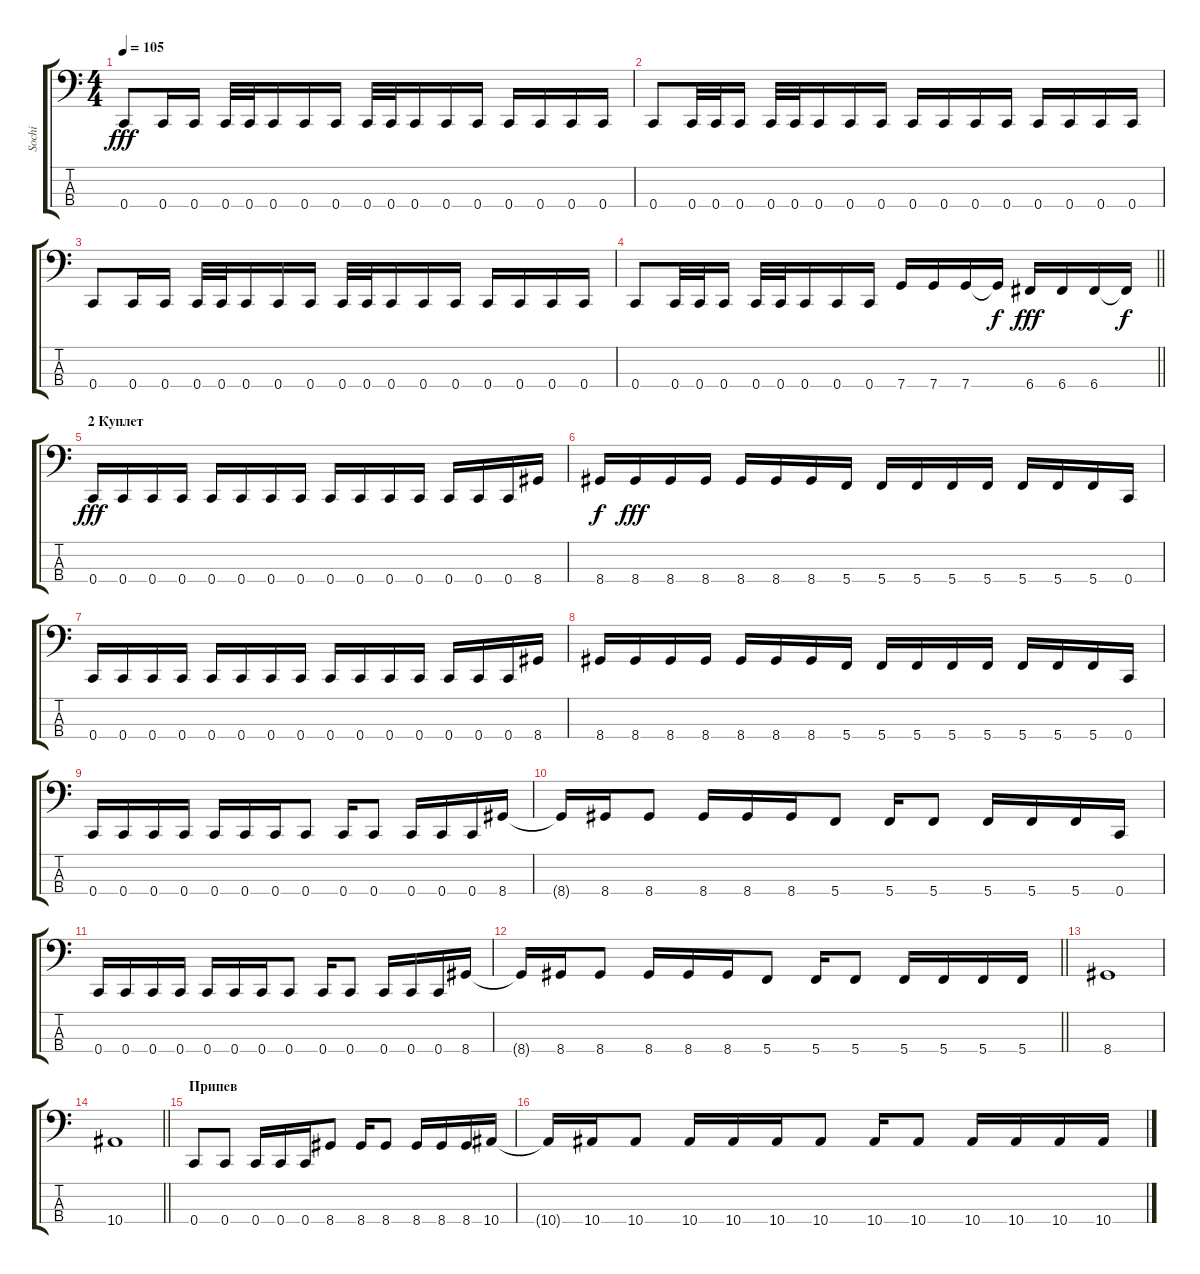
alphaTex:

\track ("Sochi" "Sochi") {instrument electricbasspick}
\staff {score tabs}
\tuning (F2 C2 G1 C1) {hide}
\ts (4 4)
\tempo 105
\clef f4
\ks c
0.4.8{dy fff} 0.4.16 0.4.16 0.4.32 0.4.32 0.4.16 0.4.16 0.4.16 0.4.32 0.4.32 0.4.16 0.4.16 0.4.16 0.4.16 0.4.16 0.4.16 0.4.16 |
0.4.8 0.4.32 0.4.32 0.4.16 0.4.32 0.4.32 0.4.16 0.4.16 0.4.16 0.4.16 0.4.16 0.4.16 0.4.16 0.4.16 0.4.16 0.4.16 0.4.16 |
0.4.8 0.4.16 0.4.16 0.4.32 0.4.32 0.4.16 0.4.16 0.4.16 0.4.32 0.4.32 0.4.16 0.4.16 0.4.16 0.4.16 0.4.16 0.4.16 0.4.16 |
\barLineRight lightlight
0.4.8 0.4.32 0.4.32 0.4.16 0.4.32 0.4.32 0.4.16 0.4.16 0.4.16 7.4.16 7.4.16 7.4.16 7.4{t}.16{dy f} 6.4.16{dy fff} 6.4.16 6.4.16 6.4{t}.16{dy f} |
\section ("" "2 Куплет")
0.4.16{dy fff} 0.4.16 0.4.16 0.4.16 0.4.16 0.4.16 0.4.16 0.4.16 0.4.16 0.4.16 0.4.16 0.4.16 0.4.16 0.4.16 0.4.16 8.4.16 |
8.4.16{dy f} 8.4.16{dy fff} 8.4.16 8.4.16 8.4.16 8.4.16 8.4.16 5.4.16 5.4.16 5.4.16 5.4.16 5.4.16 5.4.16 5.4.16 5.4.16 0.4.16 |
0.4.16 0.4.16 0.4.16 0.4.16 0.4.16 0.4.16 0.4.16 0.4.16 0.4.16 0.4.16 0.4.16 0.4.16 0.4.16 0.4.16 0.4.16 8.4.16 |
8.4.16 8.4.16 8.4.16 8.4.16 8.4.16 8.4.16 8.4.16 5.4.16 5.4.16 5.4.16 5.4.16 5.4.16 5.4.16 5.4.16 5.4.16 0.4.16 |
0.4.16 0.4.16 0.4.16 0.4.16 0.4.16 0.4.16 0.4.16 0.4.8 0.4.16 0.4.8 0.4.16 0.4.16 0.4.16 8.4.16 |
8.4{t}.16 8.4.16 8.4.8 8.4.16 8.4.16 8.4.16 5.4.8 5.4.16 5.4.8 5.4.16 5.4.16 5.4.16 0.4.16 |
0.4.16 0.4.16 0.4.16 0.4.16 0.4.16 0.4.16 0.4.16 0.4.8 0.4.16 0.4.8 0.4.16 0.4.16 0.4.16 8.4.16 |
\barLineRight lightlight
8.4{t}.16 8.4.16 8.4.8 8.4.16 8.4.16 8.4.16 5.4.8 5.4.16 5.4.8 5.4.16 5.4.16 5.4.16 5.4.16 |
\section ("" "")
8.4.1 |
\barLineRight lightlight
10.4.1 |
\section ("" "Припев")
0.4.8 0.4.8 0.4.16 0.4.16 0.4.16 8.4.8 8.4.16 8.4.8 8.4.16 8.4.16 8.4.16 10.4.16 |
10.4{t}.16 10.4.16 10.4.8 10.4.16 10.4.16 10.4.16 10.4.8 10.4.16 10.4.8 10.4.16 10.4.16 10.4.16 10.4.16
